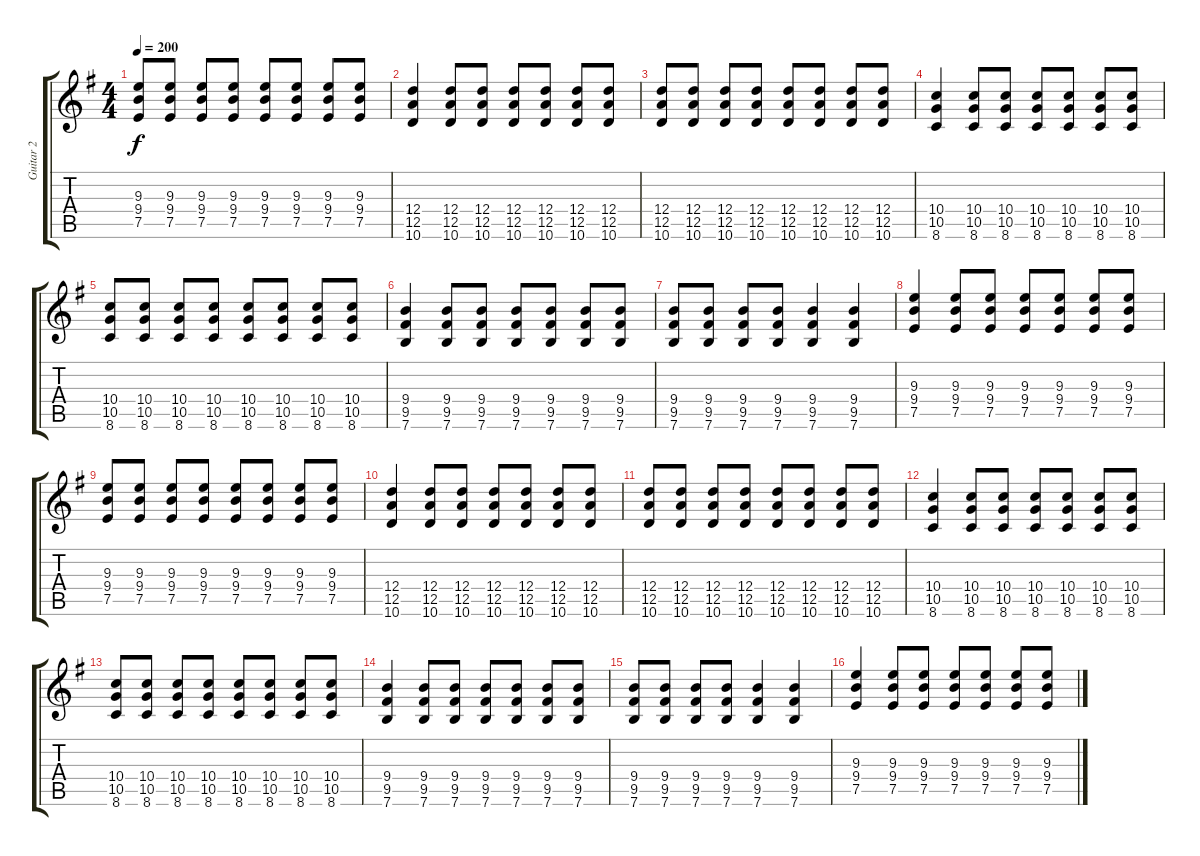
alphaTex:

\track ("Guitar 2" "Guitar 2") {instrument distortionguitar}
\staff {score tabs}
\tuning (E4 B3 G3 D3 A2 E2) {hide}
\ts (4 4)
\tempo 200
\clef g2
\ks eminor
(9.3 9.4 7.5).8{dy f} (9.3 9.4 7.5).8 (9.3 9.4 7.5).8 (9.3 9.4 7.5).8 (9.3 9.4 7.5).8 (9.3 9.4 7.5).8 (9.3 9.4 7.5).8 (9.3 9.4 7.5).8 |
(12.4 12.5 10.6).4 (12.4 12.5 10.6).8 (12.4 12.5 10.6).8 (12.4 12.5 10.6).8 (12.4 12.5 10.6).8 (12.4 12.5 10.6).8 (12.4 12.5 10.6).8 |
(12.4 12.5 10.6).8 (12.4 12.5 10.6).8 (12.4 12.5 10.6).8 (12.4 12.5 10.6).8 (12.4 12.5 10.6).8 (12.4 12.5 10.6).8 (12.4 12.5 10.6).8 (12.4 12.5 10.6).8 |
(10.4 10.5 8.6).4 (10.4 10.5 8.6).8 (10.4 10.5 8.6).8 (10.4 10.5 8.6).8 (10.4 10.5 8.6).8 (10.4 10.5 8.6).8 (10.4 10.5 8.6).8 |
(10.4 10.5 8.6).8 (10.4 10.5 8.6).8 (10.4 10.5 8.6).8 (10.4 10.5 8.6).8 (10.4 10.5 8.6).8 (10.4 10.5 8.6).8 (10.4 10.5 8.6).8 (10.4 10.5 8.6).8 |
(9.4 9.5 7.6).4 (9.4 9.5 7.6).8 (9.4 9.5 7.6).8 (9.4 9.5 7.6).8 (9.4 9.5 7.6).8 (9.4 9.5 7.6).8 (9.4 9.5 7.6).8 |
(9.4 9.5 7.6).8 (9.4 9.5 7.6).8 (9.4 9.5 7.6).8 (9.4 9.5 7.6).8 (9.4 9.5 7.6).4 (9.4 9.5 7.6).4 |
(9.3 9.4 7.5).4 (9.3 9.4 7.5).8 (9.3 9.4 7.5).8 (9.3 9.4 7.5).8 (9.3 9.4 7.5).8 (9.3 9.4 7.5).8 (9.3 9.4 7.5).8 |
(9.3 9.4 7.5).8 (9.3 9.4 7.5).8 (9.3 9.4 7.5).8 (9.3 9.4 7.5).8 (9.3 9.4 7.5).8 (9.3 9.4 7.5).8 (9.3 9.4 7.5).8 (9.3 9.4 7.5).8 |
(12.4 12.5 10.6).4 (12.4 12.5 10.6).8 (12.4 12.5 10.6).8 (12.4 12.5 10.6).8 (12.4 12.5 10.6).8 (12.4 12.5 10.6).8 (12.4 12.5 10.6).8 |
(12.4 12.5 10.6).8 (12.4 12.5 10.6).8 (12.4 12.5 10.6).8 (12.4 12.5 10.6).8 (12.4 12.5 10.6).8 (12.4 12.5 10.6).8 (12.4 12.5 10.6).8 (12.4 12.5 10.6).8 |
(10.4 10.5 8.6).4 (10.4 10.5 8.6).8 (10.4 10.5 8.6).8 (10.4 10.5 8.6).8 (10.4 10.5 8.6).8 (10.4 10.5 8.6).8 (10.4 10.5 8.6).8 |
(10.4 10.5 8.6).8 (10.4 10.5 8.6).8 (10.4 10.5 8.6).8 (10.4 10.5 8.6).8 (10.4 10.5 8.6).8 (10.4 10.5 8.6).8 (10.4 10.5 8.6).8 (10.4 10.5 8.6).8 |
(9.4 9.5 7.6).4 (9.4 9.5 7.6).8 (9.4 9.5 7.6).8 (9.4 9.5 7.6).8 (9.4 9.5 7.6).8 (9.4 9.5 7.6).8 (9.4 9.5 7.6).8 |
(9.4 9.5 7.6).8 (9.4 9.5 7.6).8 (9.4 9.5 7.6).8 (9.4 9.5 7.6).8 (9.4 9.5 7.6).4 (9.4 9.5 7.6).4 |
(9.3 9.4 7.5).4 (9.3 9.4 7.5).8 (9.3 9.4 7.5).8 (9.3 9.4 7.5).8 (9.3 9.4 7.5).8 (9.3 9.4 7.5).8 (9.3 9.4 7.5).8
